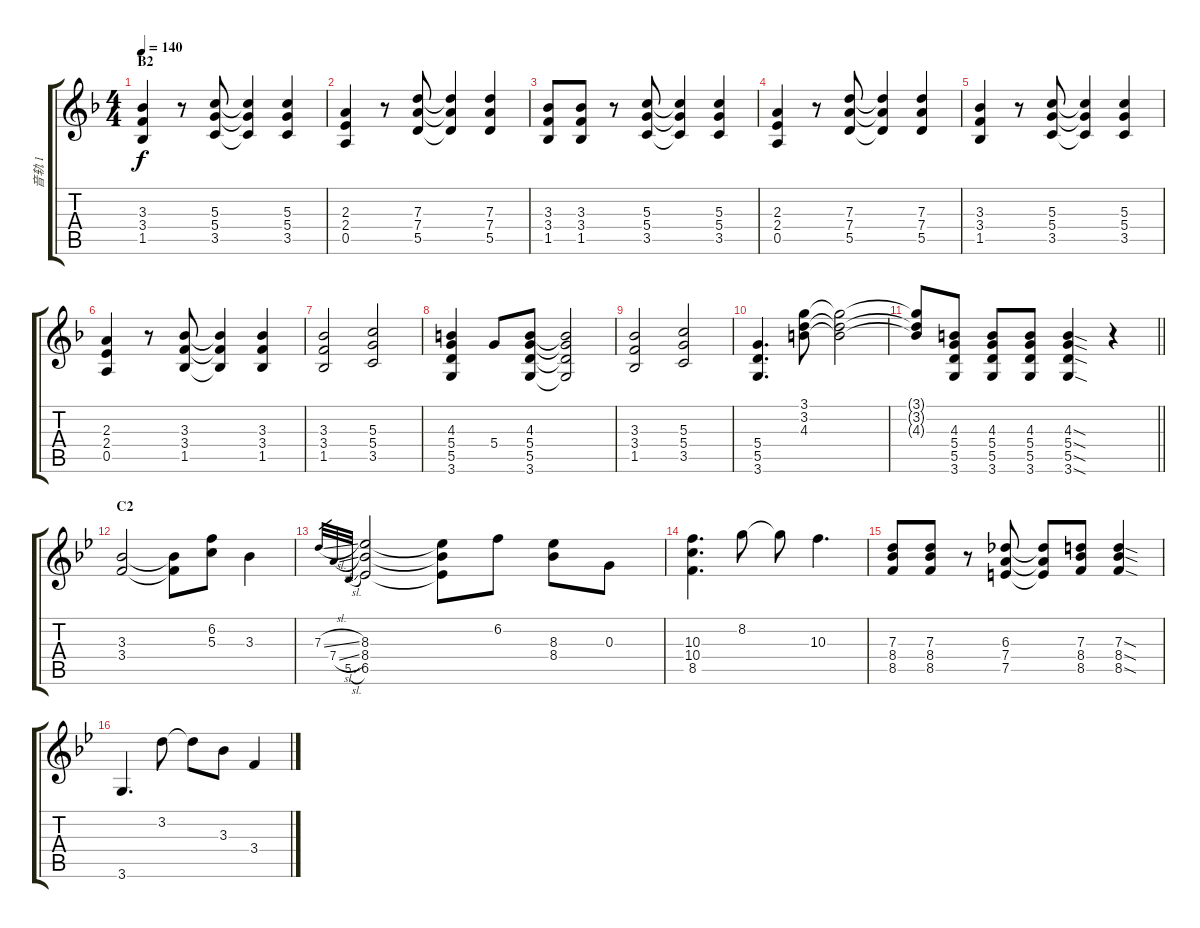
\track ("音轨 1" "音轨 1") {instrument overdrivenguitar}
\staff {score tabs}
\tuning (E4 B3 G3 D3 A2 E2) {hide}
\ts (4 4)
\section ("" "B2")
\tempo 140
\clef g2
\ks f
(3.3 3.4 1.5).4{dy f} r.8 (5.3 5.4 3.5).8 (5.3{t} 5.4{t} 3.5{t}).4 (5.3 5.4 3.5).4 |
(2.3 2.4 0.5).4 r.8 (7.3 7.4 5.5).8 (7.3{t} 7.4{t} 5.5{t}).4 (7.3 7.4 5.5).4 |
(3.3 3.4 1.5).8 (3.3 3.4 1.5).8 r.8 (5.3 5.4 3.5).8 (5.3{t} 5.4{t} 3.5{t}).4 (5.3 5.4 3.5).4 |
(2.3 2.4 0.5).4 r.8 (7.3 7.4 5.5).8 (7.3{t} 7.4{t} 5.5{t}).4 (7.3 7.4 5.5).4 |
(3.3 3.4 1.5).4 r.8 (5.3 5.4 3.5).8 (5.3{t} 5.4{t} 3.5{t}).4 (5.3 5.4 3.5).4 |
(2.3 2.4 0.5).4 r.8 (3.3 3.4 1.5).8 (3.3{t} 3.4{t} 1.5{t}).4 (3.3 3.4 1.5).4 |
(3.3 3.4 1.5).2 (5.3 5.4 3.5).2 |
(4.3 5.4 5.5 3.6).4 5.4.8 (4.3 5.4 5.5 3.6).8 (4.3{t} 5.4{t} 5.5{t} 3.6{t}).2 |
(3.3 3.4 1.5).2 (5.3 5.4 3.5).2 |
(5.4 5.5 3.6).4{d} (3.1 3.2 4.3).8 (3.1{t} 3.2{t} 4.3{t}).2 |
\barLineRight lightlight
(3.1{t} 3.2{t} 4.3{t}).8 (4.3 5.4 5.5 3.6).8 (4.3 5.4 5.5 3.6).8 (4.3 5.4 5.5 3.6).8 (4.3{sod} 5.4{sod} 5.5{sod} 3.6{sod}).4 r.4 |
\section ("" "C2")
\ks bb
(3.3 3.4).2 (3.3{t} 3.4{t}).8 (6.2 5.3).8 3.3.4 |
7.3{sl}.32{gr} 7.4{sl}.32{gr} 5.5{sl}.32{gr} (8.3 8.4 6.5).2 (8.3{t} 8.4{t} 6.5{t}).8 6.2.8 (8.3 8.4).8 0.3.8 |
(10.3 10.4 8.5).4{d} 8.2.8 8.2{t}.8 10.3.4{d} |
(7.3 8.4 8.5).8 (7.3 8.4 8.5).8 r.8 (6.3 7.4 7.5).8 (6.3{t} 7.4{t} 7.5{t}).8 (7.3 8.4 8.5).8 (7.3{sod} 8.4{sod} 8.5{sod}).4 |
3.6.4{d} 3.2.8 3.2{t}.8 3.3.8 3.4.4
